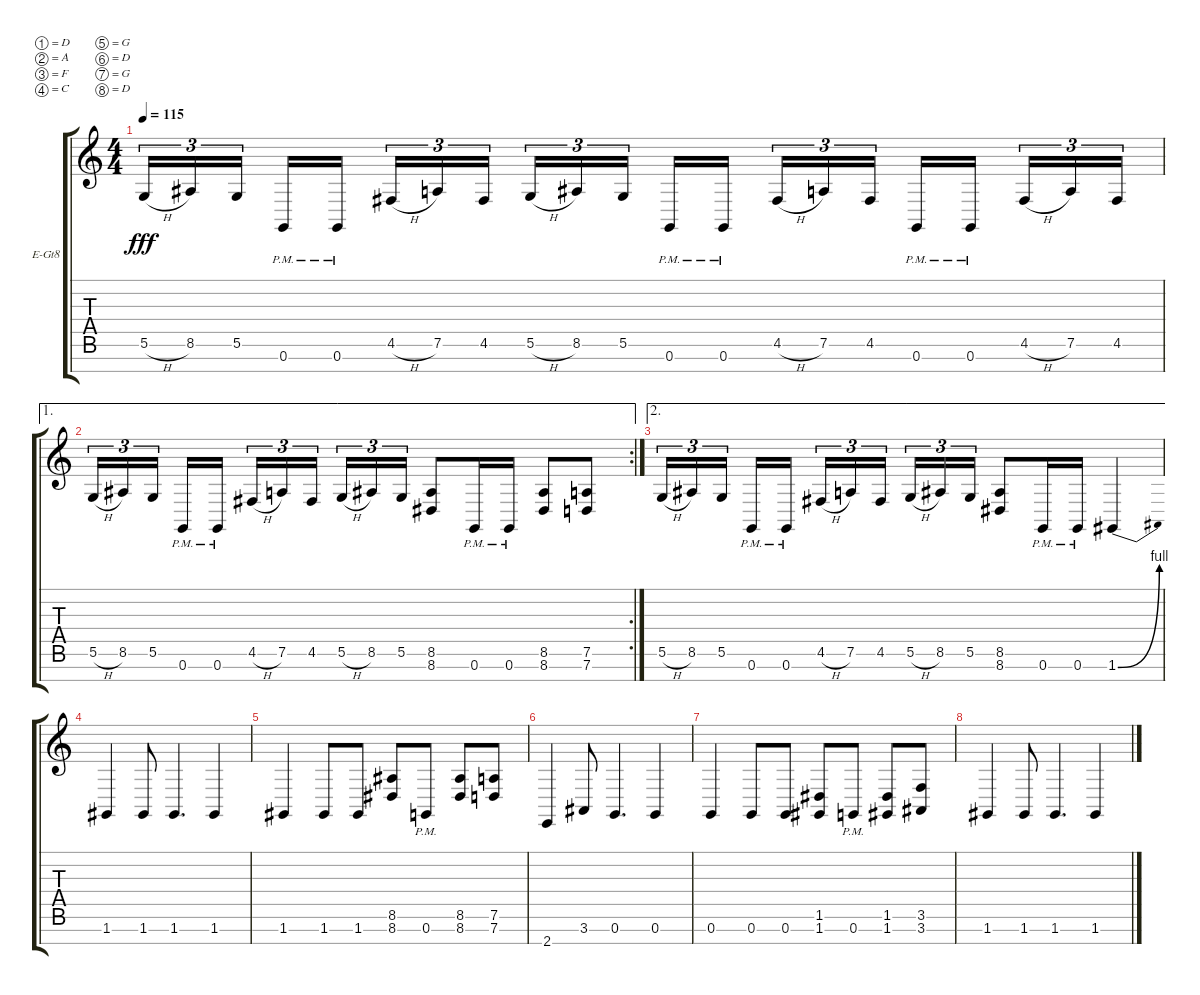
\bracketExtendMode groupsimilarinstruments
\firstSystemTrackNameOrientation horizontal
\otherSystemsTrackNameOrientation horizontal
\track ("Jae" "E-Gt8") {instrument distortionguitar}
\staff {score tabs}
\tuning (D4 A3 F3 C3 G2 D2 G1 D1)
\ts (4 4)
\tempo 115
\clef g2
\ks c
5.6{h}.16{tu (3 2) dy fff} 8.6.16{tu (3 2)} 5.6.16{tu (3 2)} 0.7{pm}.16 0.7{pm}.16 4.6{h}.16{tu (3 2)} 7.6.16{tu (3 2)} 4.6.16{tu (3 2)} 5.6{h}.16{tu (3 2)} 8.6.16{tu (3 2)} 5.6.16{tu (3 2)} 0.7{pm}.16 0.7{pm}.16 4.6{h}.16{tu (3 2)} 7.6.16{tu (3 2)} 4.6.16{tu (3 2)} 0.7{pm}.16 0.7{pm}.16 4.6{h}.16{tu (3 2)} 7.6.16{tu (3 2)} 4.6.16{tu (3 2)} |
\ae 1
\rc 2
5.6{h}.16{tu (3 2)} 8.6.16{tu (3 2)} 5.6.16{tu (3 2)} 0.7{pm}.16 0.7{pm}.16 4.6{h}.16{tu (3 2)} 7.6.16{tu (3 2)} 4.6.16{tu (3 2)} 5.6{h}.16{tu (3 2)} 8.6.16{tu (3 2)} 5.6.16{tu (3 2)} (8.7 8.6).8 0.7{pm}.16 0.7{pm}.16 (8.7 8.6).8 (7.6 7.7).8 |
\ae 2
5.6{h}.16{tu (3 2)} 8.6.16{tu (3 2)} 5.6.16{tu (3 2)} 0.7{pm}.16 0.7{pm}.16 4.6{h}.16{tu (3 2)} 7.6.16{tu (3 2)} 4.6.16{tu (3 2)} 5.6{h}.16{tu (3 2)} 8.6.16{tu (3 2)} 5.6.16{tu (3 2)} (8.7 8.6).8 0.7{pm}.16 0.7{pm}.16 1.7{be (bend 0 0 59.4 4)}.4 |
1.7.4 1.7.8 1.7.4{d} 1.7.4 |
1.7.4 1.7.8 1.7.8 (8.7 8.6).8 0.7{pm}.8 (8.7 8.6).8 (7.6 7.7).8 |
2.8.4 3.7.8 0.7.4{d} 0.7.4 |
0.7.4 0.7.8 0.7.8 (1.7 1.6).8 0.7{pm}.8 (1.7 1.6).8 (3.6 3.7).8 |
1.7.4 1.7.8 1.7.4{d} 1.7.4
